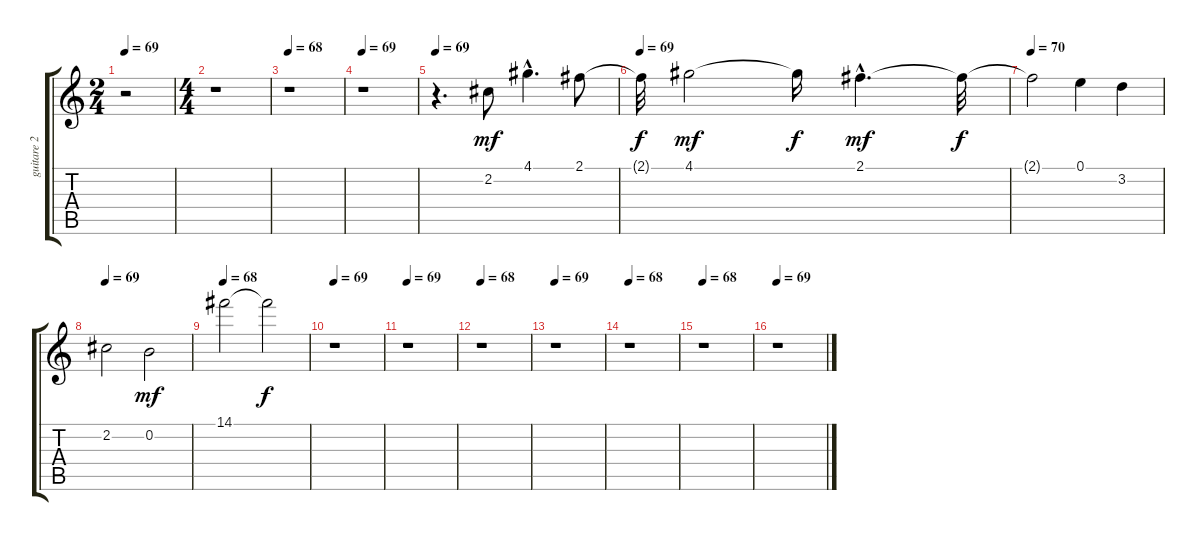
\track ("guitare 2" "guitare 2") {instrument overdrivenguitar}
\staff {score tabs}
\tuning (E4 B3 G3 D3 A2 E2) {hide}
\ts (2 4)
\tempo 69
\clef g2
\ks c
r.2{dy f} |
\ts (4 4)
r.1 |
\tempo 68
r.1 |
\tempo 69
r.1 |
\tempo 69
r.4{d} 2.2.8{dy mf} 4.1{hac}.4{d} 2.1.8 |
\tempo 69
2.1{t}.32{dy f} 4.1.2{dy mf} 4.1{t}.16{dy f} 2.1{hac}.4{d dy mf} 2.1{t}.32{dy f} |
\tempo 70
2.1{t}.2 0.1.4 3.2.4 |
\tempo 69
2.2.2 0.2.2{dy mf} |
\tempo 68
14.1.2 14.1{t}.2{dy f} |
\tempo 69
r.1 |
\tempo 69
r.1 |
\tempo 68
r.1 |
\tempo 69
r.1 |
\tempo 68
r.1 |
\tempo 68
r.1 |
\tempo 69
r.1
